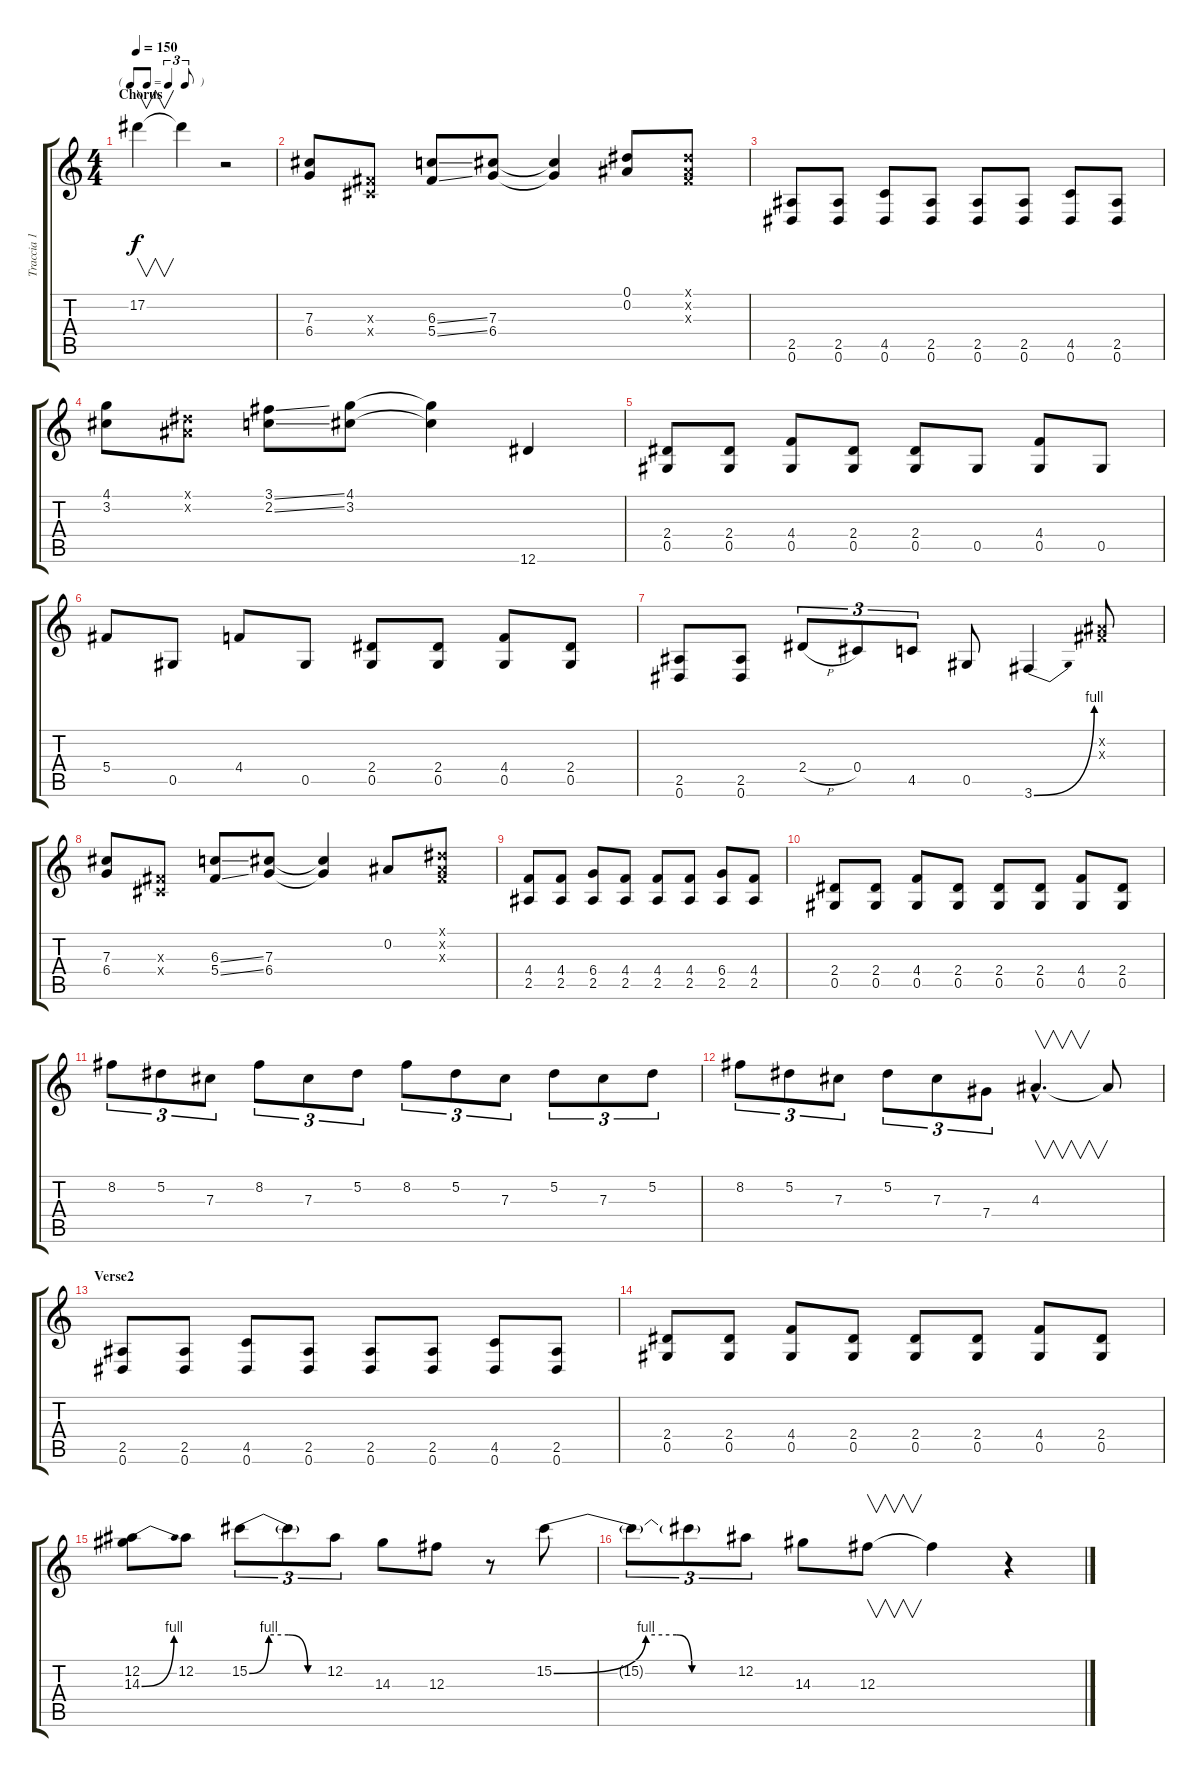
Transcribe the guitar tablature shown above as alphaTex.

\track ("Traccia 1" "Traccia 1") {instrument distortionguitar}
\staff {score tabs}
\tuning (Eb4 Bb3 Gb3 Db3 Ab2 Eb2) {hide}
\ts (4 4)
\tf triplet8th
\section ("" "Chorus")
\tempo 150
\clef g2
\ks c
17.2.4{v dy f} 17.2{t}.4 r.2 |
(7.3 6.4).8 (0.3{x} 0.4{x}).8 (6.3{ss} 5.4{ss}).8 (7.3 6.4).8 (7.3{t} 6.4{t}).4 (0.1 0.2).8 (0.1{x} 0.2{x} 0.3{x}).8 |
(2.5 0.6).8 (2.5 0.6).8 (4.5 0.6).8 (2.5 0.6).8 (2.5 0.6).8 (2.5 0.6).8 (4.5 0.6).8 (2.5 0.6).8 |
(4.1 3.2).8 (0.1{x} 0.2{x}).8 (3.1{ss} 2.2{ss}).8 (4.1 3.2).8 (4.1{t} 3.2{t}).4 12.6.4 |
(2.4 0.5).8 (2.4 0.5).8 (4.4 0.5).8 (2.4 0.5).8 (2.4 0.5).8 0.5.8 (4.4 0.5).8 0.5.8 |
5.4.8 0.5.8 4.4.8 0.5.8 (2.4 0.5).8 (2.4 0.5).8 (4.4 0.5).8 (2.4 0.5).8 |
(2.5 0.6).8 (2.5 0.6).8 2.4{h}.8{tu (3 2)} 0.4.8{tu (3 2)} 4.5.8{tu (3 2)} 0.5.8 3.6{be (bend 0 0 60 4)}.4 (0.2{x} 0.3{x}).8 |
(7.3 6.4).8 (0.3{x} 0.4{x}).8 (6.3{ss} 5.4{ss}).8 (7.3 6.4).8 (7.3{t} 6.4{t}).4 0.2.8 (0.1{x} 0.2{x} 0.3{x}).8 |
(4.4 2.5).8 (4.4 2.5).8 (6.4 2.5).8 (4.4 2.5).8 (4.4 2.5).8 (4.4 2.5).8 (6.4 2.5).8 (4.4 2.5).8 |
(2.4 0.5).8 (2.4 0.5).8 (4.4 0.5).8 (2.4 0.5).8 (2.4 0.5).8 (2.4 0.5).8 (4.4 0.5).8 (2.4 0.5).8 |
8.2.8{tu (3 2)} 5.2.8{tu (3 2)} 7.3.8{tu (3 2)} 8.2.8{tu (3 2)} 7.3.8{tu (3 2)} 5.2.8{tu (3 2)} 8.2.8{tu (3 2)} 5.2.8{tu (3 2)} 7.3.8{tu (3 2)} 5.2.8{tu (3 2)} 7.3.8{tu (3 2)} 5.2.8{tu (3 2)} |
8.2.8{tu (3 2)} 5.2.8{tu (3 2)} 7.3.8{tu (3 2)} 5.2.8{tu (3 2)} 7.3.8{tu (3 2)} 7.4.8{tu (3 2)} 4.3{hac}.4{v d} 4.3{t}.8 |
\section ("" "Verse2")
(2.5 0.6).8 (2.5 0.6).8 (4.5 0.6).8 (2.5 0.6).8 (2.5 0.6).8 (2.5 0.6).8 (4.5 0.6).8 (2.5 0.6).8 |
(2.4 0.5).8 (2.4 0.5).8 (4.4 0.5).8 (2.4 0.5).8 (2.4 0.5).8 (2.4 0.5).8 (4.4 0.5).8 (2.4 0.5).8 |
(12.2 14.3{be (bend 0 0 60 4)}).8 12.2.8 15.2{be (custom 0 0 15 4 30 4 45 0 60 0)}.8{tu (3 2)} 15.2{t}.8{tu (3 2)} 12.2.8{tu (3 2)} 14.3.8 12.3.8 r.8 15.2{be (custom 0 0 30 4 40 4 45 0 60 0)}.8 |
15.2{t}.8{tu (3 2)} 15.2{t}.8{tu (3 2)} 12.2.8{tu (3 2)} 14.3.8 12.3.8{v} 12.3{t}.4 r.4
